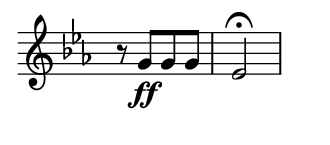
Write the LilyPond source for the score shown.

\version "2.24.0"
\include "../template-1.ly"

#(set! paper-alist (cons '("my size" . (cons (* 2.2 in) (* 1.0 in))) paper-alist))

\paper {
  #(set-paper-size "my size")
  indent = 0 \in
}

%#(set-global-staff-size 11)

\layout {
  \context {
    \Staff
    \remove "Time_signature_engraver"
  }
}

global = {
  \key c \minor
  \time 2/4
}

right = \relative c'' {
  \global
  \once \override TextScript.transparent = ##t
  r8 ^\markup {X} _\markup {X} g \ff [g g] | es2 \fermata
  \stopStaff
  s2
}


\score {
  <<
    \new Staff = "right" \with {
      midiInstrument = "acoustic grand"
      %\remove Time_signature_engraver
      instrumentName = " "
    } \right
  >>

  \layout { }
  \midi {
    \tempo 2=80
  }
}
